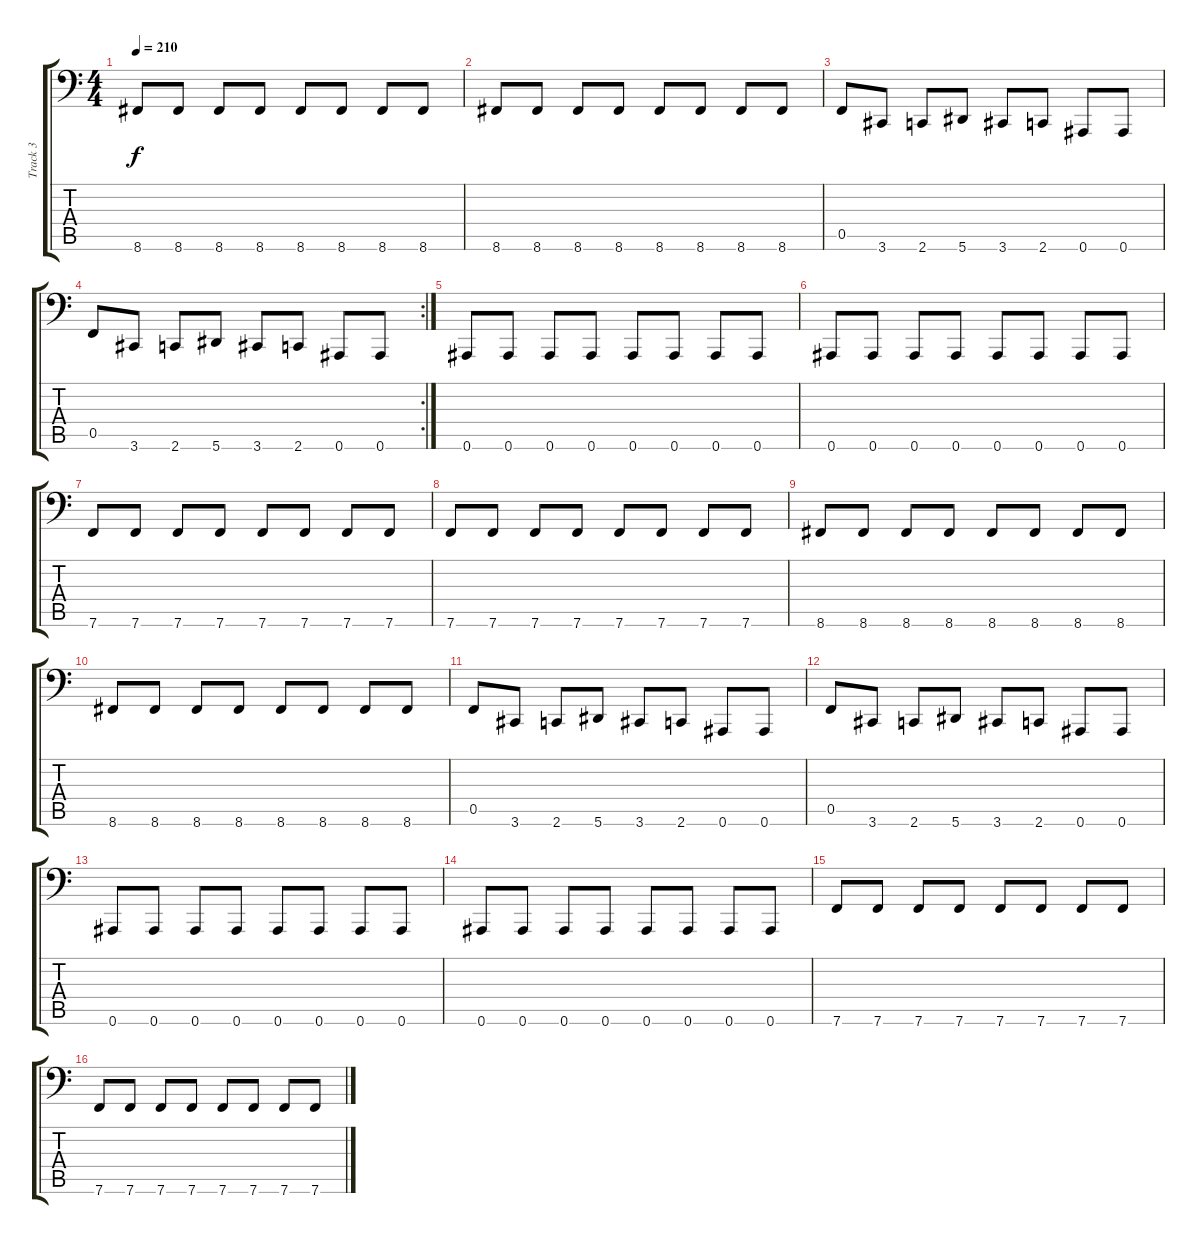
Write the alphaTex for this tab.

\track ("Track 3" "Track 3") {instrument electricbassfinger}
\staff {score tabs}
\tuning (C3 G2 Eb2 Bb1 F1 Bb0) {hide}
\ts (4 4)
\tempo 210
\clef f4
\ks c
8.6.8{dy f} 8.6.8 8.6.8 8.6.8 8.6.8 8.6.8 8.6.8 8.6.8 |
8.6.8 8.6.8 8.6.8 8.6.8 8.6.8 8.6.8 8.6.8 8.6.8 |
0.5.8 3.6.8 2.6.8 5.6.8 3.6.8 2.6.8 0.6.8 0.6.8 |
\rc 2
0.5.8 3.6.8 2.6.8 5.6.8 3.6.8 2.6.8 0.6.8 0.6.8 |
0.6.8 0.6.8 0.6.8 0.6.8 0.6.8 0.6.8 0.6.8 0.6.8 |
0.6.8 0.6.8 0.6.8 0.6.8 0.6.8 0.6.8 0.6.8 0.6.8 |
7.6.8 7.6.8 7.6.8 7.6.8 7.6.8 7.6.8 7.6.8 7.6.8 |
7.6.8 7.6.8 7.6.8 7.6.8 7.6.8 7.6.8 7.6.8 7.6.8 |
8.6.8 8.6.8 8.6.8 8.6.8 8.6.8 8.6.8 8.6.8 8.6.8 |
8.6.8 8.6.8 8.6.8 8.6.8 8.6.8 8.6.8 8.6.8 8.6.8 |
0.5.8 3.6.8 2.6.8 5.6.8 3.6.8 2.6.8 0.6.8 0.6.8 |
0.5.8 3.6.8 2.6.8 5.6.8 3.6.8 2.6.8 0.6.8 0.6.8 |
0.6.8 0.6.8 0.6.8 0.6.8 0.6.8 0.6.8 0.6.8 0.6.8 |
0.6.8 0.6.8 0.6.8 0.6.8 0.6.8 0.6.8 0.6.8 0.6.8 |
7.6.8 7.6.8 7.6.8 7.6.8 7.6.8 7.6.8 7.6.8 7.6.8 |
7.6.8 7.6.8 7.6.8 7.6.8 7.6.8 7.6.8 7.6.8 7.6.8
